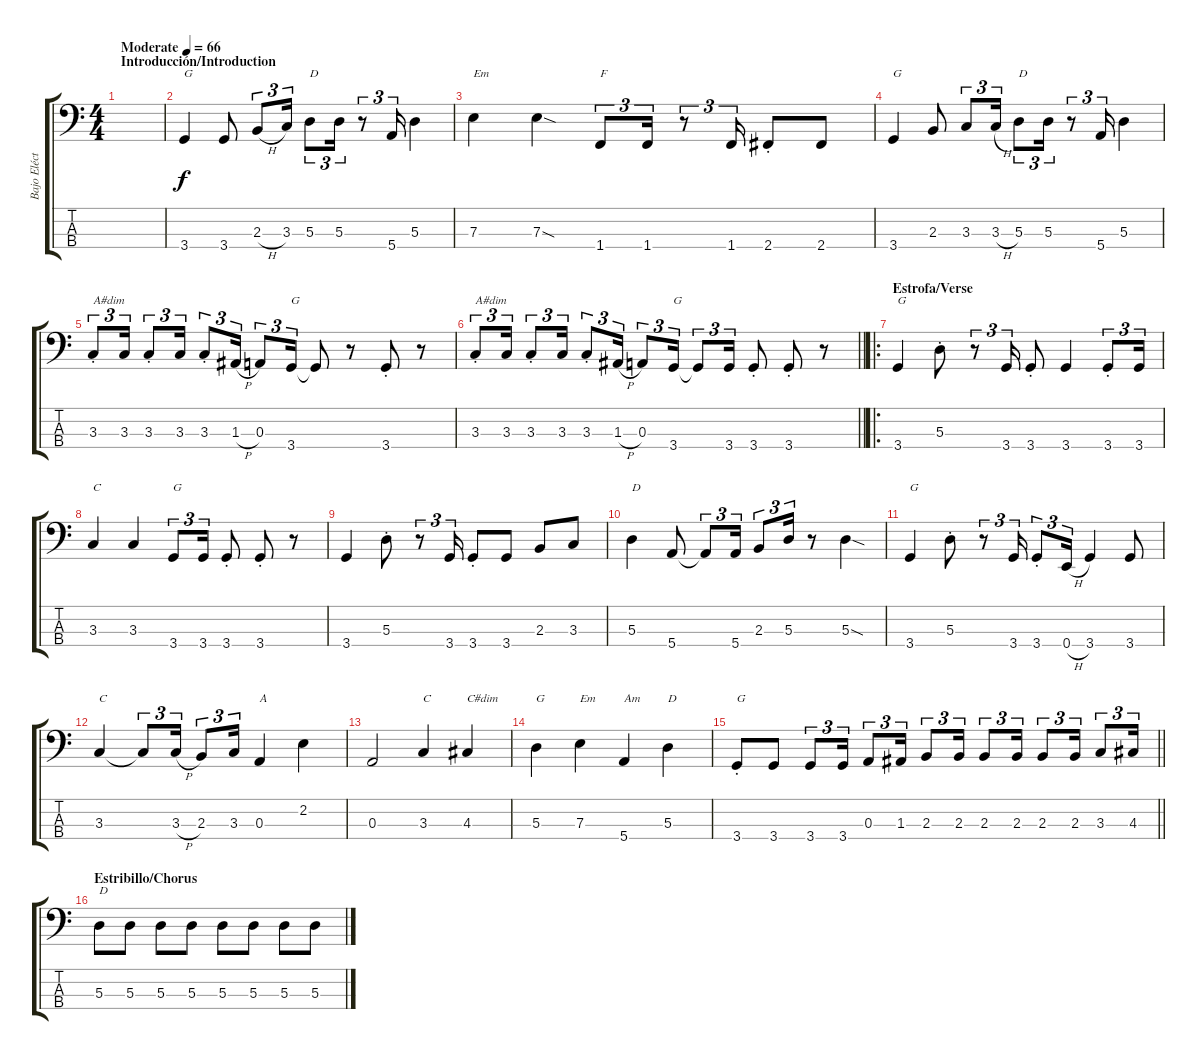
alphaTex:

\track ("Bajo Eléctrico (Richard Turner)" "Bajo Eléct") {instrument electricbassfinger}
\staff {score tabs}
\tuning (G2 D2 A1 E1) {hide}
\ts (4 4)
\section ("" "Introducción/Introduction")
\tempo (66 "Moderate")
\clef f4
\ks c
|
3.4.4{txt "G"} 3.4.8 2.3{h}.8{tu (3 2)} 3.3.16{tu (3 2)} 5.3.8{tu (3 2) txt "D"} 5.3.16{tu (3 2)} r.8{tu (3 2)} 5.4.16{tu (3 2)} 5.3.4 |
7.3.4{txt "Em"} 7.3{sod}.4 1.4.8{tu (3 2) txt "F"} 1.4.16{tu (3 2)} r.8{tu (3 2)} 1.4.16{tu (3 2)} 2.4{st}.8 2.4.8 |
3.4.4{txt "G"} 2.3.8 3.3.8{tu (3 2)} 3.3{h}.16{tu (3 2)} 5.3.8{tu (3 2) txt "D"} 5.3.16{tu (3 2)} r.8{tu (3 2)} 5.4.16{tu (3 2)} 5.3.4 |
3.3{st}.8{tu (3 2) txt "A#dim"} 3.3.16{tu (3 2)} 3.3{st}.8{tu (3 2)} 3.3.16{tu (3 2)} 3.3{st}.8{tu (3 2)} 1.3{h}.16{tu (3 2)} 0.3.8{tu (3 2)} 3.4.16{tu (3 2) txt "G"} 3.4{t}.8 r.8 3.4{st}.8 r.8 |
\barLineRight lightlight
3.3{st}.8{tu (3 2) txt "A#dim"} 3.3.16{tu (3 2)} 3.3{st}.8{tu (3 2)} 3.3.16{tu (3 2)} 3.3{st}.8{tu (3 2)} 1.3{h}.16{tu (3 2)} 0.3.8{tu (3 2)} 3.4.16{tu (3 2) txt "G"} 3.4{t}.8{tu (3 2)} 3.4.16{tu (3 2)} 3.4{st}.8 3.4{st}.8 r.8 |
\ro
\section ("" "Estrofa/Verse")
3.4.4{txt "G"} 5.3{st}.8 r.8{tu (3 2)} 3.4.16{tu (3 2)} 3.4{st}.8 3.4.4 3.4{st}.8{tu (3 2)} 3.4.16{tu (3 2)} |
3.3.4{txt "C"} 3.3.4 3.4.8{tu (3 2) txt "G"} 3.4.16{tu (3 2)} 3.4{st}.8 3.4{st}.8 r.8 |
3.4.4 5.3{st}.8 r.8{tu (3 2)} 3.4.16{tu (3 2)} 3.4{st}.8 3.4.8 2.3.8 3.3.8 |
5.3.4{txt "D"} 5.4.8 5.4{t}.8{tu (3 2)} 5.4.16{tu (3 2)} 2.3.8{tu (3 2)} 5.3.16{tu (3 2)} r.8 5.3{sod}.4 |
3.4.4{txt "G"} 5.3{st}.8 r.8{tu (3 2)} 3.4.16{tu (3 2)} 3.4{st}.8{tu (3 2)} 0.4{h}.16{tu (3 2)} 3.4.4 3.4.8 |
3.3.4{txt "C"} 3.3{t}.8{tu (3 2)} 3.3{h}.16{tu (3 2)} 2.3.8{tu (3 2)} 3.3.16{tu (3 2)} 0.3.4{txt "A"} 2.2.4 |
0.3.2 3.3.4{txt "C"} 4.3.4{txt "C#dim"} |
5.3.4{txt "G"} 7.3.4{txt "Em"} 5.4.4{txt "Am"} 5.3.4{txt "D"} |
\barLineRight lightlight
3.4{st}.8{txt "G"} 3.4.8 3.4.8{tu (3 2)} 3.4.16{tu (3 2)} 0.3.8{tu (3 2)} 1.3.16{tu (3 2)} 2.3.8{tu (3 2)} 2.3.16{tu (3 2)} 2.3.8{tu (3 2)} 2.3.16{tu (3 2)} 2.3.8{tu (3 2)} 2.3.16{tu (3 2)} 3.3.8{tu (3 2)} 4.3.16{tu (3 2)} |
\section ("" "Estribillo/Chorus")
5.3.8{txt "D"} 5.3.8 5.3.8 5.3.8 5.3.8 5.3.8 5.3.8 5.3.8
